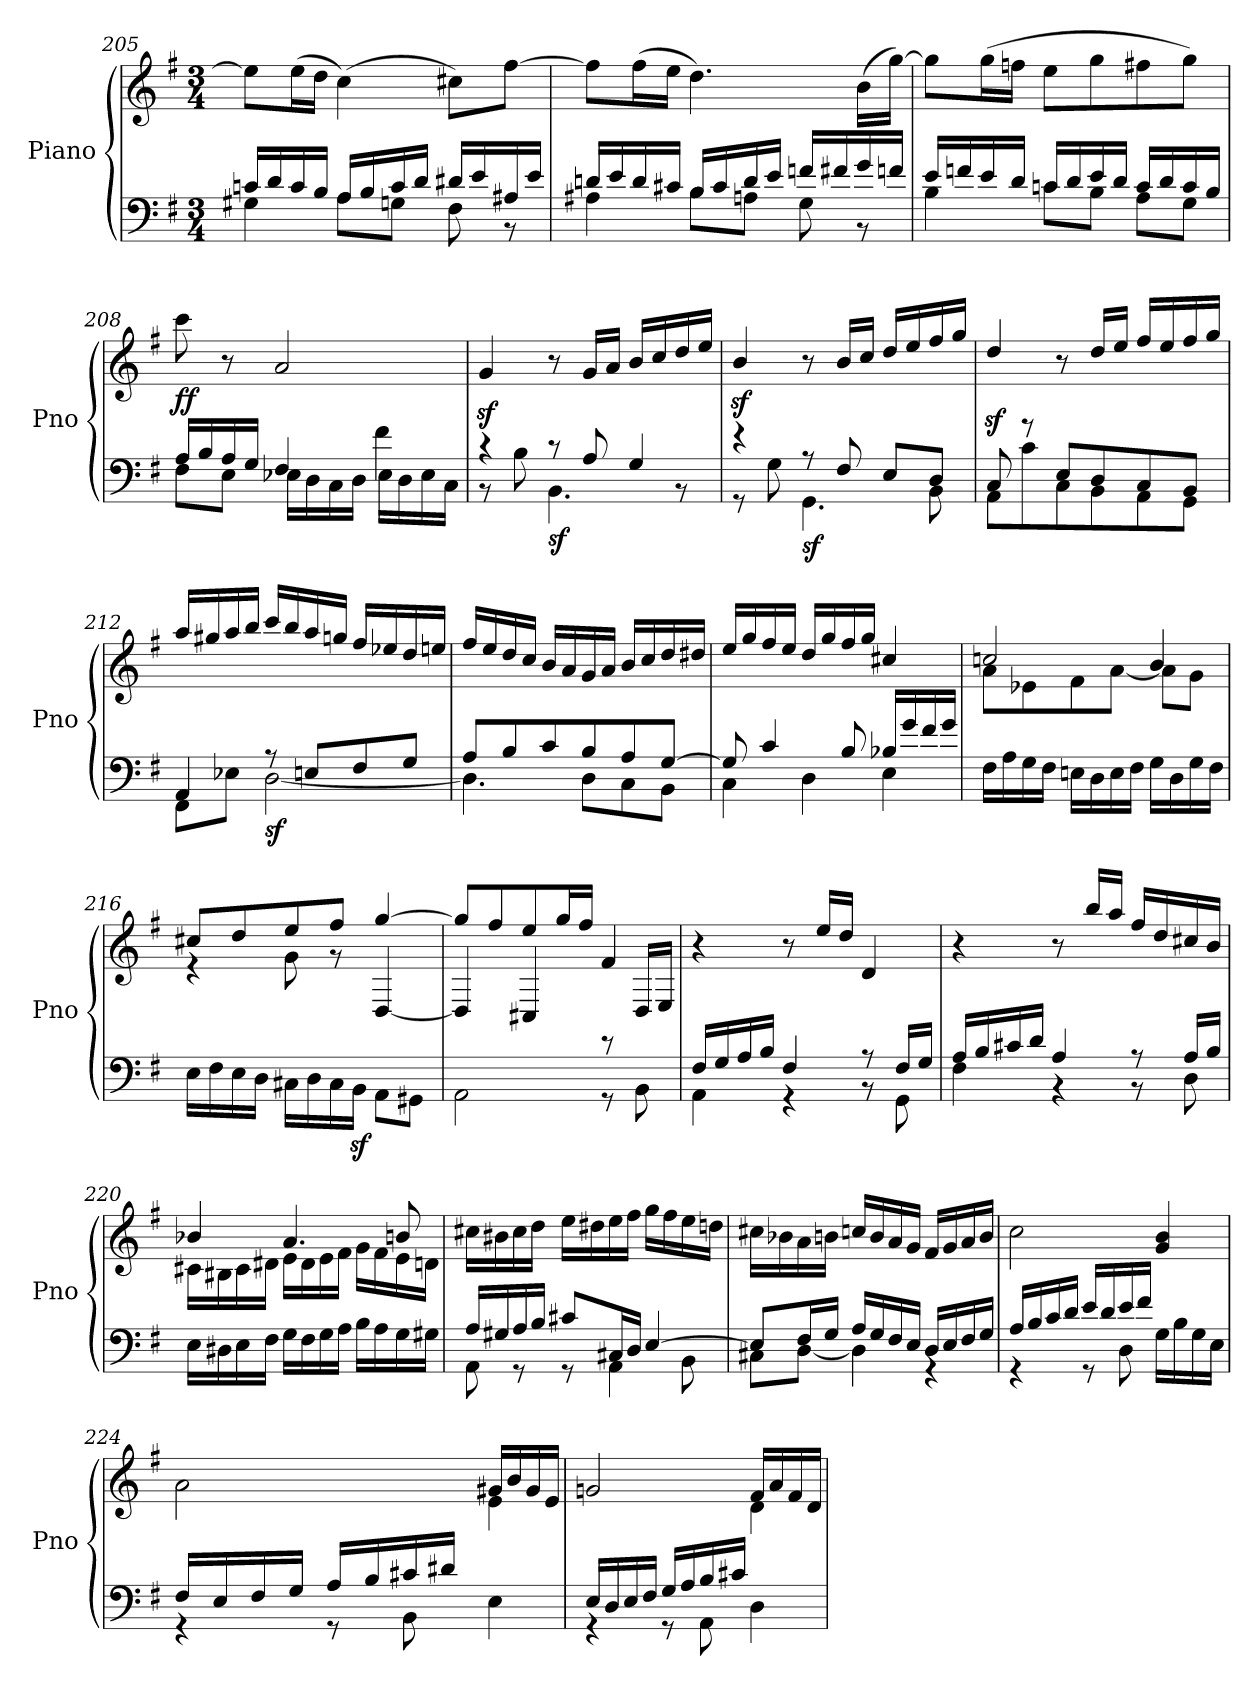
**kern	**kern	**dynam
*part1	*part1	*part1
*staff2	*staff1	*staff1/2
*I"Piano	*	*
*I'Pno	*	*
*clefF4	*clefG2	*
*k[f#]	*k[f#]	*
*G:	*G:	*
*M3/4	*M3/4	*
=205	=205	=205
*^	*	*
16cn/LL	4G#X\	8ee\L]	.
16d/	.	.	.
16c/	.	(>16ee\L	.
16B/JJ	.	16dd\JJ	.
16A/LL	8A\L	(>4cc\)	.
16B/	.	.	.
16c/	8Gn\J	.	.
16d/JJ	.	.	.
16d#X/LL	8F#\	8cc#X\L)	.
16e/	.	.	.
16A#X/	8rBB	[8ff#\J	.
16e/JJ	.	.	.
!!LO:LB:g=z
=206	=206	=206	=206
16dn/LL	4A#X\	8ff#\L]	.
16e/	.	.	.
16d/	.	(>16ff#\L	.
16c#X/JJ	.	16ee\JJ	.
16B/LL	8B\L	4.dd\)	.
16c#/	.	.	.
16d/	8An\J	.	.
16e/JJ	.	.	.
16fn/LL	8G\	.	.
16f#X/	.	.	.
16g/	8r	(>16b\LL	.
16fn/JJ	.	[16gg\JJ)	.
=207	=207	=207	=207
16e/LL	4B\	8gg\L]	.
16fn/	.	.	.
16e/	.	(>16gg\L	.
16d/JJ	.	16ffn\JJ	.
16c/LL	8cn\L	8ee\L	.
16d/	.	.	.
16e/	8B\J	8gg\	.
16d/JJ	.	.	.
16c/LL	8A\L	8ff#X\	.
16d/	.	.	.
16c/	8G\J	8gg\J)	.
16B/JJ	.	.	.
!!LO:LB:g=z
=208	=208	=208	=208
!	!	!	!LO:DY:b
16A/LL	8F#\L	8ccc\	ff
16B/	.	.	.
16A/	8E\J	8r	.
16G/JJ	.	.	.
4F#/	16E-X\LL	2a/	.
.	16D\	.	.
.	16C\	.	.
.	16D\JJ	.	.
4f#\	16E-\LL	.	.
.	16D\	.	.
.	16E-\	.	.
.	16C\JJ	.	.
=209	=209	=209	=209
4rc	8rBB	4gz</	.
.	8B\	.	.
!	!	!	!LO:DY:b=2
8rc	4.BB\	8r	sf
8A/	.	16g/LL	.
.	.	16a/JJ	.
4G/	.	16b/LL	.
.	.	16cc/	.
.	8rBB	16dd/	.
.	.	16ee/JJ	.
=210	=210	=210	=210
4r	8rGG	4bz</	.
.	8G\	.	.
!	!	!	!LO:DY:b=2
8rA	4.GG\	8r	sf
8F#/	.	16b/LL	.
.	.	16cc/JJ	.
8E/L	.	16dd/LL	.
.	.	16ee/	.
8D/J	8BB\	16ff#/	.
.	.	16gg/JJ	.
=211	=211	=211	=211
8C/	8AA\L	4ddz</	.
8rg	8c\	.	.
8E/L	8C\	8r	.
8D/	8BB\	16dd/LL	.
.	.	16ee/JJ	.
8C/	8AA\	16ff#/LL	.
.	.	16ee/	.
8BB/J	8GG\J	16ff#/	.
.	.	16gg/JJ	.
!!LO:LB:g=z
=212	=212	=212	=212
4AA/	8FF#\L	16aa/LL	.
.	.	16gg#X/	.
.	8E-X\J	16aa/	.
.	.	16bb/JJ	.
!	!	!	!LO:DY:b=2
8rA	[2D\	16ccc/LL	sf
.	.	16bb/	.
8En/L	.	16aa/	.
.	.	16ggn/JJ	.
8F#/	.	16ff#/LL	.
.	.	16ee-X/	.
8G/J	.	16dd/	.
.	.	16een/JJ	.
=213	=213	=213	=213
8A/L	4.D\]	16ff#/LL	.
.	.	16ee/	.
8B/	.	16dd/	.
.	.	16cc/JJ	.
8c/	.	16b/LL	.
.	.	16a/	.
8B/	8D\L	16g/	.
.	.	16a/JJ	.
8A/	8C\	16b/LL	.
.	.	16cc/	.
[8G/J	8BB\J	16dd/	.
.	.	16dd#X/JJ	.
=214	=214	=214	=214
8G/]	4C\	16ee/LL	.
.	.	16gg/	.
4c/	.	16ff#/	.
.	.	16ee/JJ	.
.	4D\	16dd/LL	.
.	.	16gg/	.
8B/	.	16ff#/	.
.	.	16gg/JJ	.
16B-X/LL	4E\	4cc#X/	.
16g/	.	.	.
16f#/	.	.	.
16g/JJ	.	.	.
*v	*v	*	*
!!LO:PB:g=z
=215	=215	=215
*	*^	*
16F#\LL	2ccn/	8a\L	.
16A\	.	.	.
16G\	.	8e-X\	.
16F#\JJ	.	.	.
16En\LL	.	8f#\	.
16D\	.	.	.
16E\	.	[8a\J	.
16F#\JJ	.	.	.
16G\LL	4b/	8a\L]	.
16D\	.	.	.
16G\	.	8g\J	.
16F#\JJ	.	.	.
=216	=216	=216	=216
16E\LL	8cc#X/L	4re	.
16F#\	.	.	.
16E\	8dd/	.	.
16D\JJ	.	.	.
16C#X\LL	8ee/	8g\	.
16D\	.	.	.
16C#\	8ff#/J	8rg	.
16BBz>\JJ	.	.	.
8AA\L	[4gg/	[4D/	.
8GG#X\J	.	.	.
=217	=217	=217	=217
2AA\	8gg/L]	4D/]	.
.	8ff#/	.	.
.	8ee/	4C#X/	.
.	16gg/L	.	.
.	16ff#/JJ	.	.
8rGG	4f#/	8rEE	.
8BB\	.	16D/LL	.
.	.	16E/JJ	.
*	*v	*v	*
=218	=218	=218
*^	*	*
16F#/LL	4AA\	4r	.
16G/	.	.	.
16A/	.	.	.
16B/JJ	.	.	.
4F#/	4rGG	8r	.
.	.	16ee/LL	.
.	.	16dd/JJ	.
8rA	8rBB	4d/	.
16F#/LL	8GG\	.	.
16G/JJ	.	.	.
!!LO:LB:g=z
=219	=219	=219	=219
16A/LL	4F#\	4r	.
16B/	.	.	.
16c#X/	.	.	.
16d/JJ	.	.	.
4A/	4rBB	8r	.
.	.	16bb/LL	.
.	.	16aa/JJ	.
8rA	8rBB	16ff#/LL	.
.	.	16dd/	.
16A/LL	8D\	16cc#X/	.
16B/JJ	.	16b/JJ	.
*v	*v	*	*
=220	=220	=220
*	*^	*
16E\LL	4b-X/	16c#X\LL	.
16D#X\	.	16B#X\	.
16E\	.	16c#\	.
16F#\JJ	.	16d#X\JJ	.
16G\LL	4.a/	16e\LL	.
16F#\	.	16d#\	.
16G\	.	16e\	.
16A\JJ	.	16f#\JJ	.
16B\LL	.	16g\LL	.
16A\	.	16f#\	.
16G\	8bn/	16e\	.
16G#X\JJ	.	16dn\JJ	.
*	*v	*v	*
=221	=221	=221
*^	*	*
16A/LL	8AA\	16cc#X\LL	.
16G#X/	.	16b#X\	.
16A/	8rGG	16cc#\	.
16B/JJ	.	16dd\JJ	.
8c#X/L	8rGG	16ee\LL	.
.	.	16dd#X\	.
16C#X/L	4AA\	16ee\	.
16D/JJ	.	16ff#\JJ	.
[4E/	.	16gg\LL	.
.	.	16ff#\	.
.	8BB\	16ee\	.
.	.	16ddn\JJ	.
!!LO:LB:g=z
=222	=222	=222	=222
8E/L]	8C#X\L	16cc#X\LL	.
.	.	16b-X\	.
16F#/L	[8D\J	16a\	.
16G/JJ	.	16bn\JJ	.
16A/LL	4D\]	16ccn/LL	.
16G/	.	16b/	.
16F#/	.	16a/	.
16E/JJ	.	16g/JJ	.
16D/LL	4rGG	16f#/LL	.
16E/	.	16g/	.
16F#/	.	16a/	.
16G/JJ	.	16b/JJ	.
=223	=223	=223	=223
16A/LL	4rGG	2cc\	.
16B/	.	.	.
16c/	.	.	.
16d/JJ	.	.	.
16e/LL	8rGG	.	.
16d/	.	.	.
16e/	8D\	.	.
16f#/JJ	.	.	.
16G\LL	4ryy	4g/ 4b/	.
16B\	.	.	.
16G\	.	.	.
16E\JJ	.	.	.
=224	=224	=224	=224
*	*	*^	*
16F#/LL	4rGG	2a\	32ryy	.
.	.	.	32bLLLyy	.
16E/	.	.	32ayy	.
.	.	.	32byy	.
16F#/	.	.	32ayy	.
.	.	.	32byy	.
16G/JJ	.	.	32ayy	.
.	.	.	32bJJJyy	.
16A/LL	8rGG	.	32aLLLyy	.
.	.	.	32byy	.
16B/	.	.	32ayy	.
.	.	.	32byy	.
16c#X/	8BB\	.	32ayy	.
.	.	.	32byy	.
16d#X/JJ	.	.	32ayy	.
.	.	.	32bJJJyy	.
4E\	4ryy	16g#X/LL	4e\	.
.	.	16b/	.	.
.	.	16g#/	.	.
.	.	16e/JJ	.	.
!!LO:LB:g=z	!!
=225	=225	=225	=225	=225
16E/LL	4rGG	2gn/	2ryy	.
16D/	.	.	.	.
16E/	.	.	.	.
16F#/JJ	.	.	.	.
16G/LL	8rGG	.	.	.
16A/	.	.	.	.
16B/	8AA\	.	.	.
16c#X/JJ	.	.	.	.
4D\	4ryy	16f#/LL	4d\	.
.	.	16a/	.	.
.	.	16f#/	.	.
.	.	16d/JJ	.	.
*v	*v	*	*	*
*	*v	*v	*
=	=	=
*-	*-	*-
